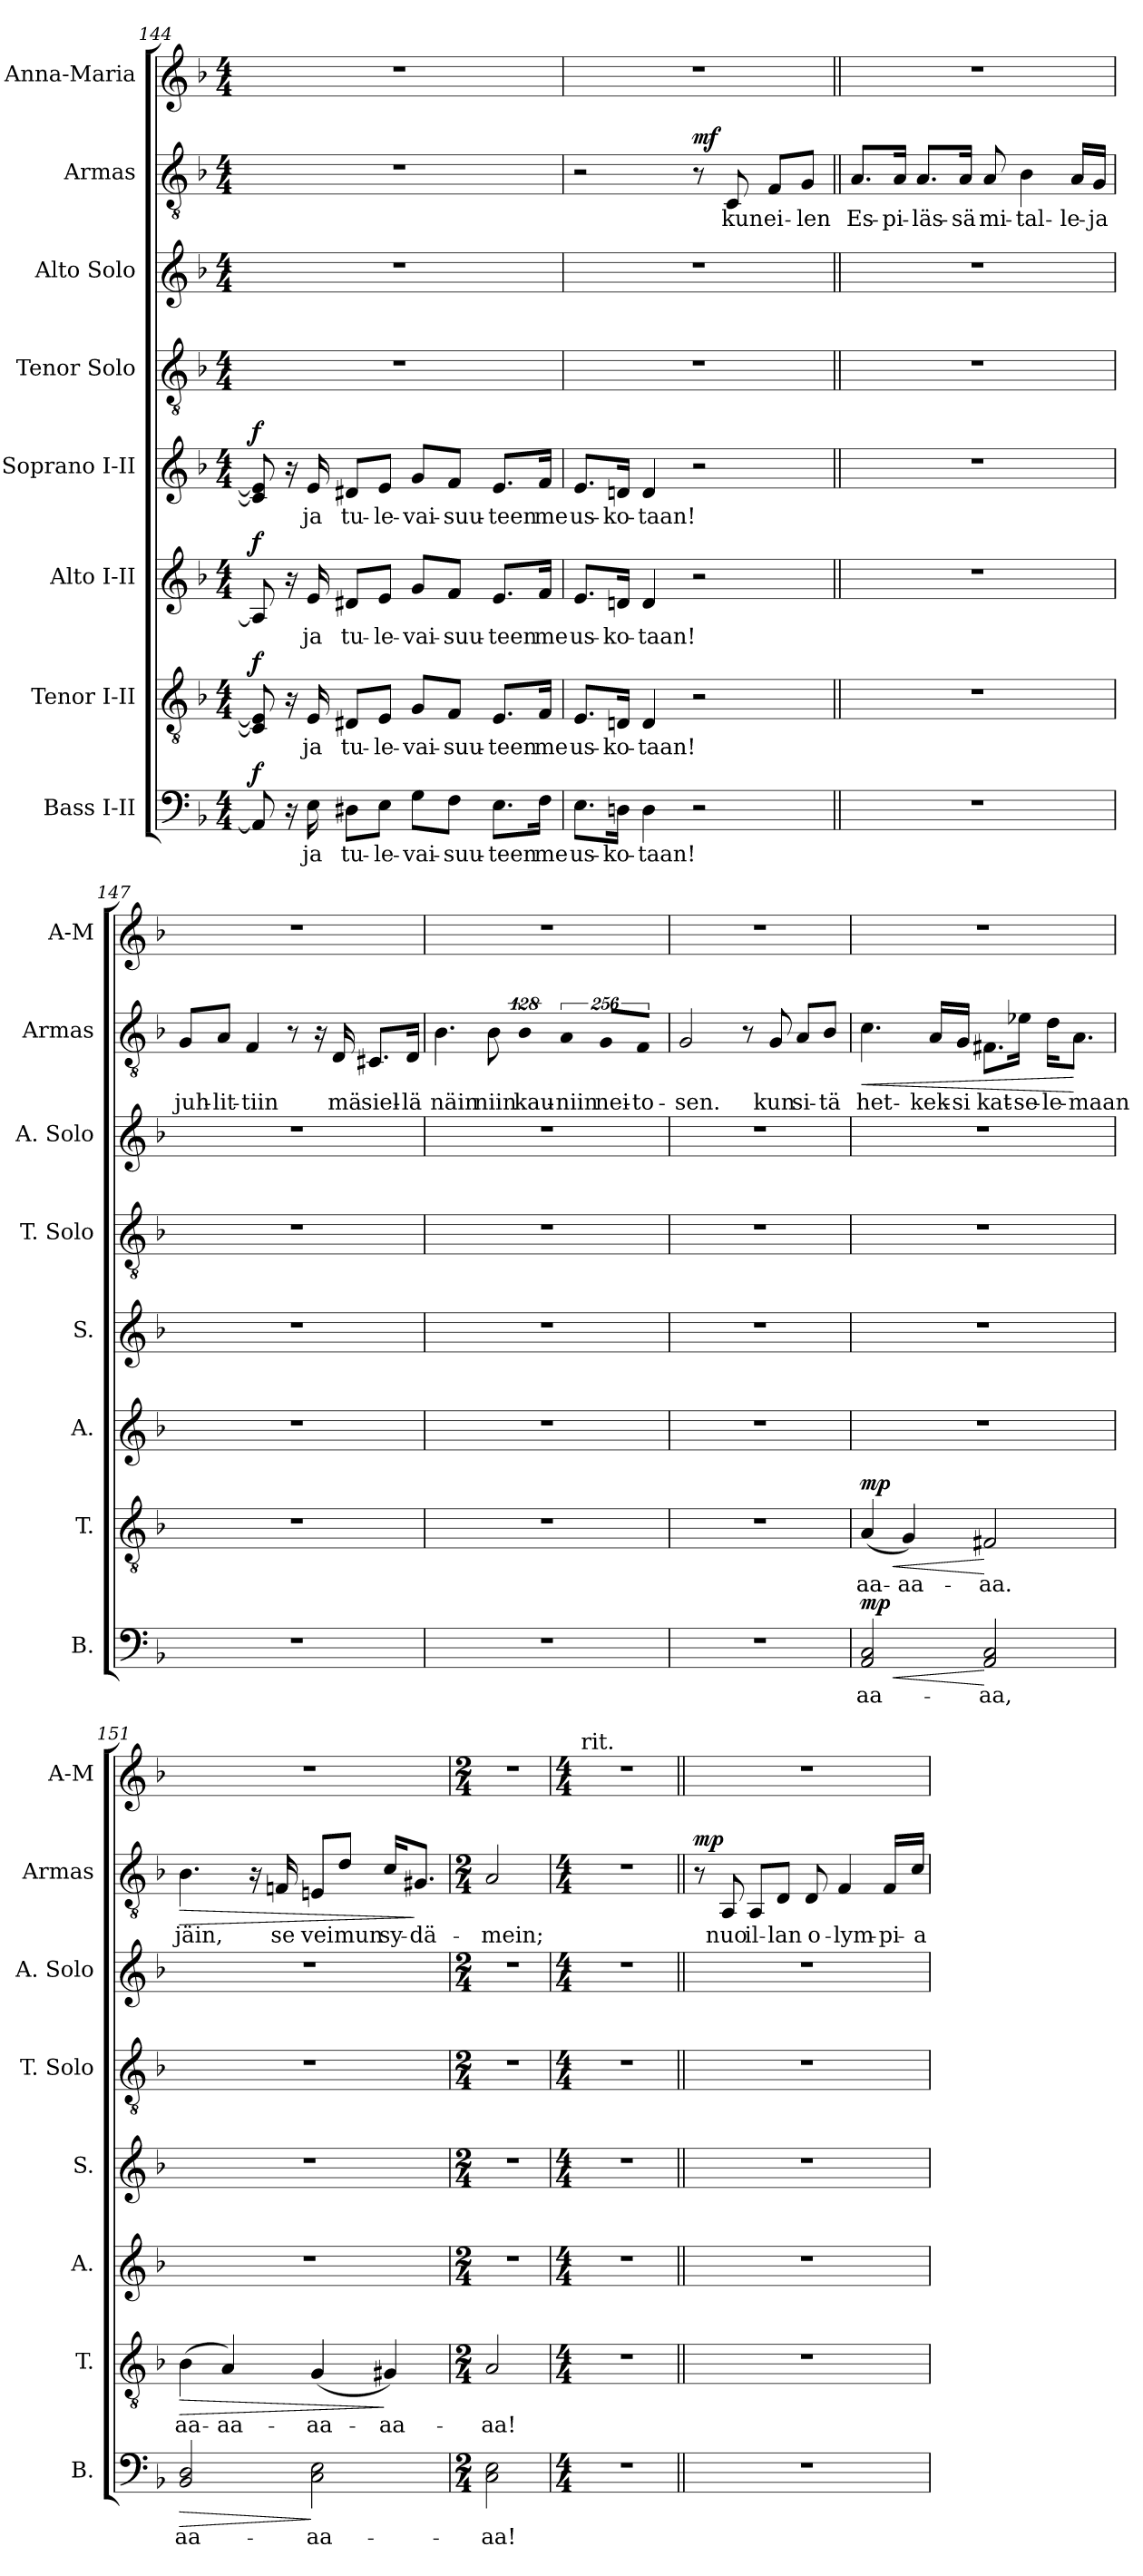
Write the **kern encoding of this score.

**kern	**text	**dynam	**kern	**text	**dynam	**kern	**text	**dynam	**kern	**text	**dynam	**kern	**kern	**kern	**text	**dynam	**kern
*part8	*part8	*part8	*part7	*part7	*part7	*part6	*part6	*part6	*part5	*part5	*part5	*part4	*part3	*part2	*part2	*part2	*part1
*staff8	*staff8	*staff8	*staff7	*staff7	*staff7	*staff6	*staff6	*staff6	*staff5	*staff5	*staff5	*staff4	*staff3	*staff2	*staff2	*staff2	*staff1
*I"Bass I-II	*	*	*I"Tenor I-II	*	*	*I"Alto I-II	*	*	*I"Soprano I-II	*	*	*I"Tenor Solo	*I"Alto Solo	*I"Armas	*	*	*I"Anna-Maria
*I'B.	*	*	*I'T.	*	*	*I'A.	*	*	*I'S.	*	*	*I'T. Solo	*I'A. Solo	*I'Armas	*	*	*I'A-M
*clefF4	*	*	*clefGv2	*	*	*clefG2	*	*	*clefG2	*	*	*clefGv2	*clefG2	*clefGv2	*	*	*clefG2
*	*	*	*ITrd7c12	*	*	*	*	*	*	*	*	*ITrd7c12	*	*ITrd7c12	*	*	*
*k[b-]	*	*	*k[b-]	*	*	*k[b-]	*	*	*k[b-]	*	*	*k[b-]	*k[b-]	*k[b-]	*	*	*k[b-]
*F:	*	*	*F:	*	*	*F:	*	*	*F:	*	*	*F:	*F:	*F:	*	*	*F:
*M4/4	*	*	*M4/4	*	*	*M4/4	*	*	*M4/4	*	*	*M4/4	*M4/4	*M4/4	*	*	*M4/4
=144	=144	=144	=144	=144	=144	=144	=144	=144	=144	=144	=144	=144	=144	=144	=144	=144	=144
8AAi/]	.	f	8CC#i/] 8EEi]	.	f	8Ai/]	.	f	8c#i/] 8ei]	.	f	1r	1r	1r	.	.	1r
16r	.	.	16r	.	.	16r	.	.	16r	.	.	.	.	.	.	.	.
!	!LO:LY:b:color=#000000	!	!	!	!	!	!	!	!	!	!	!	!	!	!	!	!
!	!	!	!	!LO:LY:b:color=#000000	!	!	!	!	!	!	!	!	!	!	!	!	!
!	!	!	!	!	!	!	!LO:LY:b:color=#000000	!	!	!	!	!	!	!	!	!	!
!	!	!	!	!	!	!	!	!	!	!LO:LY:b:color=#000000	!	!	!	!	!	!	!
16Ei\	ja	.	16EEi/	ja	.	16ei/	ja	.	16ei/	ja	.	.	.	.	.	.	.
!	!LO:LY:b:color=#000000	!	!	!	!	!	!	!	!	!	!	!	!	!	!	!	!
!	!	!	!	!LO:LY:b:color=#000000	!	!	!	!	!	!	!	!	!	!	!	!	!
!	!	!	!	!	!	!	!LO:LY:b:color=#000000	!	!	!	!	!	!	!	!	!	!
!	!	!	!	!	!	!	!	!	!	!LO:LY:b:color=#000000	!	!	!	!	!	!	!
8D#Xi\L	tu-	.	8DD#Xi/L	tu-	.	8d#Xi/L	tu-	.	8d#Xi/L	tu-	.	.	.	.	.	.	.
!	!LO:LY:b:color=#000000	!	!	!	!	!	!	!	!	!	!	!	!	!	!	!	!
!	!	!	!	!LO:LY:b:color=#000000	!	!	!	!	!	!	!	!	!	!	!	!	!
!	!	!	!	!	!	!	!LO:LY:b:color=#000000	!	!	!	!	!	!	!	!	!	!
!	!	!	!	!	!	!	!	!	!	!LO:LY:b:color=#000000	!	!	!	!	!	!	!
8Ei\J	-le-	.	8EEi/J	-le-	.	8ei/J	-le-	.	8ei/J	-le-	.	.	.	.	.	.	.
!	!LO:LY:b:color=#000000	!	!	!	!	!	!	!	!	!	!	!	!	!	!	!	!
!	!	!	!	!LO:LY:b:color=#000000	!	!	!	!	!	!	!	!	!	!	!	!	!
!	!	!	!	!	!	!	!LO:LY:b:color=#000000	!	!	!	!	!	!	!	!	!	!
!	!	!	!	!	!	!	!	!	!	!LO:LY:b:color=#000000	!	!	!	!	!	!	!
8Gi\L	-vai-	.	8GGi/L	-vai-	.	8gi/L	-vai-	.	8gi/L	-vai-	.	.	.	.	.	.	.
!	!LO:LY:b:color=#000000	!	!	!	!	!	!	!	!	!	!	!	!	!	!	!	!
!	!	!	!	!LO:LY:b:color=#000000	!	!	!	!	!	!	!	!	!	!	!	!	!
!	!	!	!	!	!	!	!LO:LY:b:color=#000000	!	!	!	!	!	!	!	!	!	!
!	!	!	!	!	!	!	!	!	!	!LO:LY:b:color=#000000	!	!	!	!	!	!	!
8Fi\J	-suu-	.	8FFi/J	-suu-	.	8fi/J	-suu-	.	8fi/J	-suu-	.	.	.	.	.	.	.
!	!LO:LY:b:color=#000000	!	!	!	!	!	!	!	!	!	!	!	!	!	!	!	!
!	!	!	!	!LO:LY:b:color=#000000	!	!	!	!	!	!	!	!	!	!	!	!	!
!	!	!	!	!	!	!	!LO:LY:b:color=#000000	!	!	!	!	!	!	!	!	!	!
!	!	!	!	!	!	!	!	!	!	!LO:LY:b:color=#000000	!	!	!	!	!	!	!
8.Ei\L	-teen	.	8.EEi/L	-teen	.	8.ei/L	-teen	.	8.ei/L	-teen	.	.	.	.	.	.	.
!	!LO:LY:b:color=#000000	!	!	!	!	!	!	!	!	!	!	!	!	!	!	!	!
!	!	!	!	!LO:LY:b:color=#000000	!	!	!	!	!	!	!	!	!	!	!	!	!
!	!	!	!	!	!	!	!LO:LY:b:color=#000000	!	!	!	!	!	!	!	!	!	!
!	!	!	!	!	!	!	!	!	!	!LO:LY:b:color=#000000	!	!	!	!	!	!	!
16Fi\Jk	me	.	16FFi/Jk	me	.	16fi/Jk	me	.	16fi/Jk	me	.	.	.	.	.	.	.
=145	=145	=145	=145	=145	=145	=145	=145	=145	=145	=145	=145	=145	=145	=145	=145	=145	=145
!	!LO:LY:b:color=#000000	!	!	!	!	!	!	!	!	!	!	!	!	!	!	!	!
!	!	!	!	!LO:LY:b:color=#000000	!	!	!	!	!	!	!	!	!	!	!	!	!
!	!	!	!	!	!	!	!LO:LY:b:color=#000000	!	!	!	!	!	!	!	!	!	!
!	!	!	!	!	!	!	!	!	!	!LO:LY:b:color=#000000	!	!	!	!	!	!	!
8.Ei\L	us-	.	8.EEi/L	us-	.	8.ei/L	us-	.	8.ei/L	us-	.	1r	1r	2r	.	.	1r
!	!LO:LY:b:color=#000000	!	!	!	!	!	!	!	!	!	!	!	!	!	!	!	!
!	!	!	!	!LO:LY:b:color=#000000	!	!	!	!	!	!	!	!	!	!	!	!	!
!	!	!	!	!	!	!	!LO:LY:b:color=#000000	!	!	!	!	!	!	!	!	!	!
!	!	!	!	!	!	!	!	!	!	!LO:LY:b:color=#000000	!	!	!	!	!	!	!
16Dni\Jk	-ko-	.	16DDni/Jk	-ko-	.	16dni/Jk	-ko-	.	16dni/Jk	-ko-	.	.	.	.	.	.	.
!	!LO:LY:b:color=#000000	!	!	!	!	!	!	!	!	!	!	!	!	!	!	!	!
!	!	!	!	!LO:LY:b:color=#000000	!	!	!	!	!	!	!	!	!	!	!	!	!
!	!	!	!	!	!	!	!LO:LY:b:color=#000000	!	!	!	!	!	!	!	!	!	!
!	!	!	!	!	!	!	!	!	!	!LO:LY:b:color=#000000	!	!	!	!	!	!	!
4Di\	-taan!	.	4DDi/	-taan!	.	4di/	-taan!	.	4di/	-taan!	.	.	.	.	.	.	.
2r	.	.	2r	.	.	2r	.	.	2r	.	.	.	.	8r	.	mf	.
!	!	!	!	!	!	!	!	!	!	!	!	!	!	!	!LO:LY:b:color=#000000	!	!
.	.	.	.	.	.	.	.	.	.	.	.	.	.	8CCi/	kun	.	.
!	!	!	!	!	!	!	!	!	!	!	!	!	!	!	!LO:LY:b:color=#000000	!	!
.	.	.	.	.	.	.	.	.	.	.	.	.	.	8FFi/L	ei-	.	.
!	!	!	!	!	!	!	!	!	!	!	!	!	!	!	!LO:LY:b:color=#000000	!	!
.	.	.	.	.	.	.	.	.	.	.	.	.	.	8GGi/J	-len	.	.
!!LO:LB:g=z
=146||	=146||	=146||	=146||	=146||	=146||	=146||	=146||	=146||	=146||	=146||	=146||	=146||	=146||	=146||	=146||	=146||	=146||
!	!	!	!	!	!	!	!	!	!	!	!	!	!	!	!LO:LY:b:color=#000000	!	!
1r	.	.	1r	.	.	1r	.	.	1r	.	.	1r	1r	8.AAi/L	Es-	.	1r
!	!	!	!	!	!	!	!	!	!	!	!	!	!	!	!LO:LY:b:color=#000000	!	!
.	.	.	.	.	.	.	.	.	.	.	.	.	.	16AAi/Jk	-pi-	.	.
!	!	!	!	!	!	!	!	!	!	!	!	!	!	!	!LO:LY:b:color=#000000	!	!
.	.	.	.	.	.	.	.	.	.	.	.	.	.	8.AAi/L	-läs-	.	.
!	!	!	!	!	!	!	!	!	!	!	!	!	!	!	!LO:LY:b:color=#000000	!	!
.	.	.	.	.	.	.	.	.	.	.	.	.	.	16AAi/Jk	-sä	.	.
!	!	!	!	!	!	!	!	!	!	!	!	!	!	!	!LO:LY:b:color=#000000	!	!
.	.	.	.	.	.	.	.	.	.	.	.	.	.	8AAi/	mi-	.	.
!	!	!	!	!	!	!	!	!	!	!	!	!	!	!	!LO:LY:b:color=#000000	!	!
.	.	.	.	.	.	.	.	.	.	.	.	.	.	4BB-i\	-tal-	.	.
!	!	!	!	!	!	!	!	!	!	!	!	!	!	!	!LO:LY:b:color=#000000	!	!
.	.	.	.	.	.	.	.	.	.	.	.	.	.	16AAi/LL	-le-	.	.
!	!	!	!	!	!	!	!	!	!	!	!	!	!	!	!LO:LY:b:color=#000000	!	!
.	.	.	.	.	.	.	.	.	.	.	.	.	.	16GGi/JJ	-ja	.	.
=147	=147	=147	=147	=147	=147	=147	=147	=147	=147	=147	=147	=147	=147	=147	=147	=147	=147
!	!	!	!	!	!	!	!	!	!	!	!	!	!	!	!LO:LY:b:color=#000000	!	!
1r	.	.	1r	.	.	1r	.	.	1r	.	.	1r	1r	8GGi/L	juh-	.	1r
!	!	!	!	!	!	!	!	!	!	!	!	!	!	!	!LO:LY:b:color=#000000	!	!
.	.	.	.	.	.	.	.	.	.	.	.	.	.	8AAi/J	-lit-	.	.
!	!	!	!	!	!	!	!	!	!	!	!	!	!	!	!LO:LY:b:color=#000000	!	!
.	.	.	.	.	.	.	.	.	.	.	.	.	.	4FFi/	-tiin	.	.
.	.	.	.	.	.	.	.	.	.	.	.	.	.	8r	.	.	.
.	.	.	.	.	.	.	.	.	.	.	.	.	.	16r	.	.	.
!	!	!	!	!	!	!	!	!	!	!	!	!	!	!	!LO:LY:b:color=#000000	!	!
.	.	.	.	.	.	.	.	.	.	.	.	.	.	16DDi/	mä	.	.
!	!	!	!	!	!	!	!	!	!	!	!	!	!	!	!LO:LY:b:color=#000000	!	!
.	.	.	.	.	.	.	.	.	.	.	.	.	.	8.CC#Xi/L	siel-	.	.
!	!	!	!	!	!	!	!	!	!	!	!	!	!	!	!LO:LY:b:color=#000000	!	!
.	.	.	.	.	.	.	.	.	.	.	.	.	.	16DDi/Jk	-lä	.	.
=148	=148	=148	=148	=148	=148	=148	=148	=148	=148	=148	=148	=148	=148	=148	=148	=148	=148
!	!	!	!	!	!	!	!	!	!	!	!	!	!	!	!LO:LY:b:color=#000000	!	!
1r	.	.	1r	.	.	1r	.	.	1r	.	.	1r	1r	4.BB-i\	näin	.	1r
!	!	!	!	!	!	!	!	!	!	!	!	!	!	!	!LO:LY:b:color=#000000	!	!
.	.	.	.	.	.	.	.	.	.	.	.	.	.	8BB-i\	niin	.	.
!	!	!	!	!	!	!	!	!	!	!	!	!	!	!LO:N:vis=4	!	!	!
!	!	!	!	!	!	!	!	!	!	!	!	!	!	!	!LO:LY:b:color=#000000	!	!
.	.	.	.	.	.	.	.	.	.	.	.	.	.	512%85BB-i\	kau-	.	.
!	!	!	!	!	!	!	!	!	!	!	!	!	!	!LO:N:vis=4	!	!	!
!	!	!	!	!	!	!	!	!	!	!	!	!	!	!	!LO:LY:b:color=#000000	!	!
.	.	.	.	.	.	.	.	.	.	.	.	.	.	1024%171AAi/	-niin	.	.
!	!	!	!	!	!	!	!	!	!	!	!	!	!	!LO:N:vis=8	!	!	!
!	!	!	!	!	!	!	!	!	!	!	!	!	!	!	!LO:LY:b:color=#000000	!	!
.	.	.	.	.	.	.	.	.	.	.	.	.	.	1024%85GGi/L	nei-	.	.
!	!	!	!	!	!	!	!	!	!	!	!	!	!	!LO:N:vis=8	!	!	!
!	!	!	!	!	!	!	!	!	!	!	!	!	!	!	!LO:LY:b:color=#000000	!	!
.	.	.	.	.	.	.	.	.	.	.	.	.	.	512%43FFi/J	-to-	.	.
=149	=149	=149	=149	=149	=149	=149	=149	=149	=149	=149	=149	=149	=149	=149	=149	=149	=149
!	!	!	!	!	!	!	!	!	!	!	!	!	!	!	!LO:LY:b:color=#000000	!	!
1r	.	.	1r	.	.	1r	.	.	1r	.	.	1r	1r	2GGi/	-sen.	.	1r
.	.	.	.	.	.	.	.	.	.	.	.	.	.	8r	.	.	.
!	!	!	!	!	!	!	!	!	!	!	!	!	!	!	!LO:LY:b:color=#000000	!	!
.	.	.	.	.	.	.	.	.	.	.	.	.	.	8GGi/	kun	.	.
!	!	!	!	!	!	!	!	!	!	!	!	!	!	!	!LO:LY:b:color=#000000	!	!
.	.	.	.	.	.	.	.	.	.	.	.	.	.	8AAi/L	si-	.	.
!	!	!	!	!	!	!	!	!	!	!	!	!	!	!	!LO:LY:b:color=#000000	!	!
.	.	.	.	.	.	.	.	.	.	.	.	.	.	8BB-i/J	-tä	.	.
=150	=150	=150	=150	=150	=150	=150	=150	=150	=150	=150	=150	=150	=150	=150	=150	=150	=150
!	!LO:LY:b:color=#000000	!LO:HP:b	!	!	!	!	!	!	!	!	!	!	!	!	!	!	!
!	!	!	!	!LO:LY:b:color=#000000	!LO:HP:b	!	!	!	!	!	!	!	!	!	!	!	!
!	!	!	!	!	!	!	!	!	!	!	!	!	!	!	!LO:LY:b:color=#000000	!LO:HP:b	!
2AAi/ 2Ci	aa-	< mp	(4AAi/	aa-	< mp	1r	.	.	1r	.	.	1r	1r	4.Ci\	het-	<	1r
!	!	!	!	!LO:LY:b:color=#000000	!	!	!	!	!	!	!	!	!	!	!	!	!
.	.	.	4GGi/)	-aa-	.	.	.	.	.	.	.	.	.	.	.	.	.
!	!	!	!	!	!	!	!	!	!	!	!	!	!	!	!LO:LY:b:color=#000000	!	!
.	.	.	.	.	.	.	.	.	.	.	.	.	.	16AAi/LL	-kek-	.	.
!	!	!	!	!	!	!	!	!	!	!	!	!	!	!	!LO:LY:b:color=#000000	!	!
.	.	.	.	.	.	.	.	.	.	.	.	.	.	16GGi/JJ	-si	.	.
!	!LO:LY:b:color=#000000	!	!	!	!	!	!	!	!	!	!	!	!	!	!	!	!
!	!	!	!	!LO:LY:b:color=#000000	!	!	!	!	!	!	!	!	!	!	!	!	!
!	!	!	!	!	!	!	!	!	!	!	!	!	!	!	!LO:LY:b:color=#000000	!	!
2AAi/ 2Ci	-aa,	[	2FF#Xi/	-aa.	[	.	.	.	.	.	.	.	.	8.FF#Xi\L	kat-	.	.
!	!	!	!	!	!	!	!	!	!	!	!	!	!	!	!LO:LY:b:color=#000000	!	!
.	.	.	.	.	.	.	.	.	.	.	.	.	.	16E-Xi\Jk	-se-	.	.
!	!	!	!	!	!	!	!	!	!	!	!	!	!	!	!LO:LY:b:color=#000000	!	!
.	.	.	.	.	.	.	.	.	.	.	.	.	.	16Di\KL	-le-	.	.
!	!	!	!	!	!	!	!	!	!	!	!	!	!	!	!LO:LY:b:color=#000000	!	!
.	.	.	.	.	.	.	.	.	.	.	.	.	.	8.AAi\J	-maan	[	.
=151	=151	=151	=151	=151	=151	=151	=151	=151	=151	=151	=151	=151	=151	=151	=151	=151	=151
!	!LO:LY:b:color=#000000	!LO:HP:b	!	!	!	!	!	!	!	!	!	!	!	!	!	!	!
!	!	!	!	!LO:LY:b:color=#000000	!LO:HP:b	!	!	!	!	!	!	!	!	!	!	!	!
!	!	!	!	!	!	!	!	!	!	!	!	!	!	!	!LO:LY:b:color=#000000	!LO:HP:b	!
2BB-i/ 2Di	aa-	>	(4BB-i\	aa-	>	1r	.	.	1r	.	.	1r	1r	4.BB-i\	jäin,	>	1r
!	!	!	!	!LO:LY:b:color=#000000	!	!	!	!	!	!	!	!	!	!	!	!	!
.	.	.	4AAi/)	-aa-	.	.	.	.	.	.	.	.	.	.	.	.	.
.	.	.	.	.	.	.	.	.	.	.	.	.	.	16r	.	.	.
!	!	!	!	!	!	!	!	!	!	!	!	!	!	!	!LO:LY:b:color=#000000	!	!
.	.	.	.	.	.	.	.	.	.	.	.	.	.	16FFni/	se	.	.
!	!LO:LY:b:color=#000000	!	!	!	!	!	!	!	!	!	!	!	!	!	!	!	!
!	!	!	!	!LO:LY:b:color=#000000	!	!	!	!	!	!	!	!	!	!	!	!	!
!	!	!	!	!	!	!	!	!	!	!	!	!	!	!	!LO:LY:b:color=#000000	!	!
2Ci\ 2Ei	-aa-	]	(4GGi/	-aa-	.	.	.	.	.	.	.	.	.	8EEni/L	vei	.	.
!	!	!	!	!	!	!	!	!	!	!	!	!	!	!	!LO:LY:b:color=#000000	!	!
.	.	.	.	.	.	.	.	.	.	.	.	.	.	8Di/J	mun	.	.
!	!	!	!	!LO:LY:b:color=#000000	!	!	!	!	!	!	!	!	!	!	!	!	!
!	!	!	!	!	!	!	!	!	!	!	!	!	!	!	!LO:LY:b:color=#000000	!	!
.	.	.	4GG#Xi/)	-aa-	]	.	.	.	.	.	.	.	.	16Ci/KL	sy-	.	.
!	!	!	!	!	!	!	!	!	!	!	!	!	!	!	!LO:LY:b:color=#000000	!	!
.	.	.	.	.	.	.	.	.	.	.	.	.	.	8.GG#Xi/J	-dä-	]	.
!!LO:LB:g=z
=152	=152	=152	=152	=152	=152	=152	=152	=152	=152	=152	=152	=152	=152	=152	=152	=152	=152
*M2/4	*	*	*M2/4	*	*	*M2/4	*	*	*M2/4	*	*	*M2/4	*M2/4	*M2/4	*	*	*M2/4
!	!LO:LY:b:color=#000000	!	!	!	!	!	!	!	!	!	!	!	!	!	!	!	!
!	!	!	!	!LO:LY:b:color=#000000	!	!LO:N:vis=1	!	!	!LO:N:vis=1	!	!	!LO:N:vis=1	!LO:N:vis=1	!	!	!	!
!	!	!	!	!	!	!	!	!	!	!	!	!	!	!	!LO:LY:b:color=#000000	!	!LO:N:vis=1
2Ci\ 2Ei	-aa!	.	2AAi/	-aa!	.	2r	.	.	2r	.	.	2r	2r	2AAi/	-mein;	.	2r
=153	=153	=153	=153	=153	=153	=153	=153	=153	=153	=153	=153	=153	=153	=153	=153	=153	=153
*M4/4	*	*	*M4/4	*	*	*M4/4	*	*	*M4/4	*	*	*M4/4	*M4/4	*M4/4	*	*	*M4/4
!	!	!	!	!	!	!	!	!	!	!	!	!	!	!	!	!	!LO:TX:t=rit.
1r	.	.	1r	.	.	1r	.	.	1r	.	.	1r	1r	1r	.	.	1r
=154||	=154||	=154||	=154||	=154||	=154||	=154||	=154||	=154||	=154||	=154||	=154||	=154||	=154||	=154||	=154||	=154||	=154||
*	*	*	*	*	*	*	*	*	*	*	*	*	*	*	*	*	*MM88
1r	.	.	1r	.	.	1r	.	.	1r	.	.	1r	1r	8r	.	mp	1r
!	!	!	!	!	!	!	!	!	!	!	!	!	!	!	!LO:LY:b:color=#000000	!	!
.	.	.	.	.	.	.	.	.	.	.	.	.	.	8AAAi/	nuo	.	.
!	!	!	!	!	!	!	!	!	!	!	!	!	!	!	!LO:LY:b:color=#000000	!	!
.	.	.	.	.	.	.	.	.	.	.	.	.	.	8AAAi/L	il-	.	.
!	!	!	!	!	!	!	!	!	!	!	!	!	!	!	!LO:LY:b:color=#000000	!	!
.	.	.	.	.	.	.	.	.	.	.	.	.	.	8DDi/J	-lan	.	.
!	!	!	!	!	!	!	!	!	!	!	!	!	!	!	!LO:LY:b:color=#000000	!	!
.	.	.	.	.	.	.	.	.	.	.	.	.	.	8DDi/	o-	.	.
!	!	!	!	!	!	!	!	!	!	!	!	!	!	!	!LO:LY:b:color=#000000	!	!
.	.	.	.	.	.	.	.	.	.	.	.	.	.	4FFi/	-lym-	.	.
!	!	!	!	!	!	!	!	!	!	!	!	!	!	!	!LO:LY:b:color=#000000	!	!
.	.	.	.	.	.	.	.	.	.	.	.	.	.	16FFi/LL	-pi-	.	.
!	!	!	!	!	!	!	!	!	!	!	!	!	!	!	!LO:LY:b:color=#000000	!	!
.	.	.	.	.	.	.	.	.	.	.	.	.	.	16Ci/JJ	-a-	.	.
=	=	=	=	=	=	=	=	=	=	=	=	=	=	=	=	=	=
*-	*-	*-	*-	*-	*-	*-	*-	*-	*-	*-	*-	*-	*-	*-	*-	*-	*-
